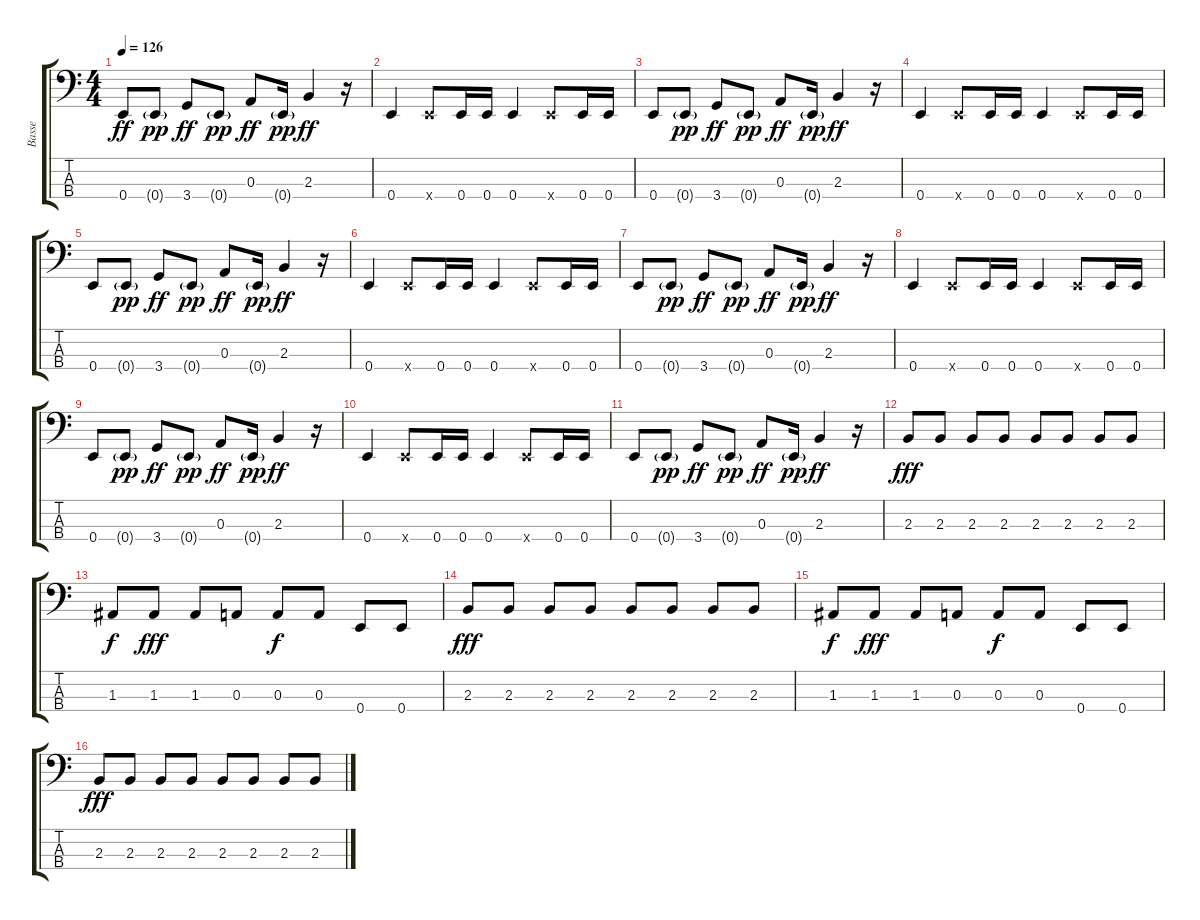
\track ("Basse" "Basse") {instrument electricbassfinger}
\staff {score tabs}
\tuning (G2 D2 A1 E1) {hide}
\ts (4 4)
\tempo 126
\clef f4
\ks c
0.4.8{dy ff} 0.4{g}.8{dy pp} 3.4.8{dy ff} 0.4{g}.8{dy pp} 0.3.8{dy ff} 0.4{g}.16{dy pp} 2.3.4{dy ff} r.16 |
0.4.4 0.4{x}.8 0.4.16 0.4.16 0.4.4 0.4{x}.8 0.4.16 0.4.16 |
0.4.8 0.4{g}.8{dy pp} 3.4.8{dy ff} 0.4{g}.8{dy pp} 0.3.8{dy ff} 0.4{g}.16{dy pp} 2.3.4{dy ff} r.16 |
0.4.4 0.4{x}.8 0.4.16 0.4.16 0.4.4 0.4{x}.8 0.4.16 0.4.16 |
0.4.8 0.4{g}.8{dy pp} 3.4.8{dy ff} 0.4{g}.8{dy pp} 0.3.8{dy ff} 0.4{g}.16{dy pp} 2.3.4{dy ff} r.16 |
0.4.4 0.4{x}.8 0.4.16 0.4.16 0.4.4 0.4{x}.8 0.4.16 0.4.16 |
0.4.8 0.4{g}.8{dy pp} 3.4.8{dy ff} 0.4{g}.8{dy pp} 0.3.8{dy ff} 0.4{g}.16{dy pp} 2.3.4{dy ff} r.16 |
0.4.4 0.4{x}.8 0.4.16 0.4.16 0.4.4 0.4{x}.8 0.4.16 0.4.16 |
0.4.8 0.4{g}.8{dy pp} 3.4.8{dy ff} 0.4{g}.8{dy pp} 0.3.8{dy ff} 0.4{g}.16{dy pp} 2.3.4{dy ff} r.16 |
0.4.4 0.4{x}.8 0.4.16 0.4.16 0.4.4 0.4{x}.8 0.4.16 0.4.16 |
0.4.8 0.4{g}.8{dy pp} 3.4.8{dy ff} 0.4{g}.8{dy pp} 0.3.8{dy ff} 0.4{g}.16{dy pp} 2.3.4{dy ff} r.16 |
2.3.8{dy fff} 2.3.8 2.3.8 2.3.8 2.3.8 2.3.8 2.3.8 2.3.8 |
1.3.8{dy f} 1.3.8{dy fff} 1.3.8 0.3.8 0.3.8{dy f} 0.3.8 0.4.8 0.4.8 |
2.3.8{dy fff} 2.3.8 2.3.8 2.3.8 2.3.8 2.3.8 2.3.8 2.3.8 |
1.3.8{dy f} 1.3.8{dy fff} 1.3.8 0.3.8 0.3.8{dy f} 0.3.8 0.4.8 0.4.8 |
2.3.8{dy fff} 2.3.8 2.3.8 2.3.8 2.3.8 2.3.8 2.3.8 2.3.8
